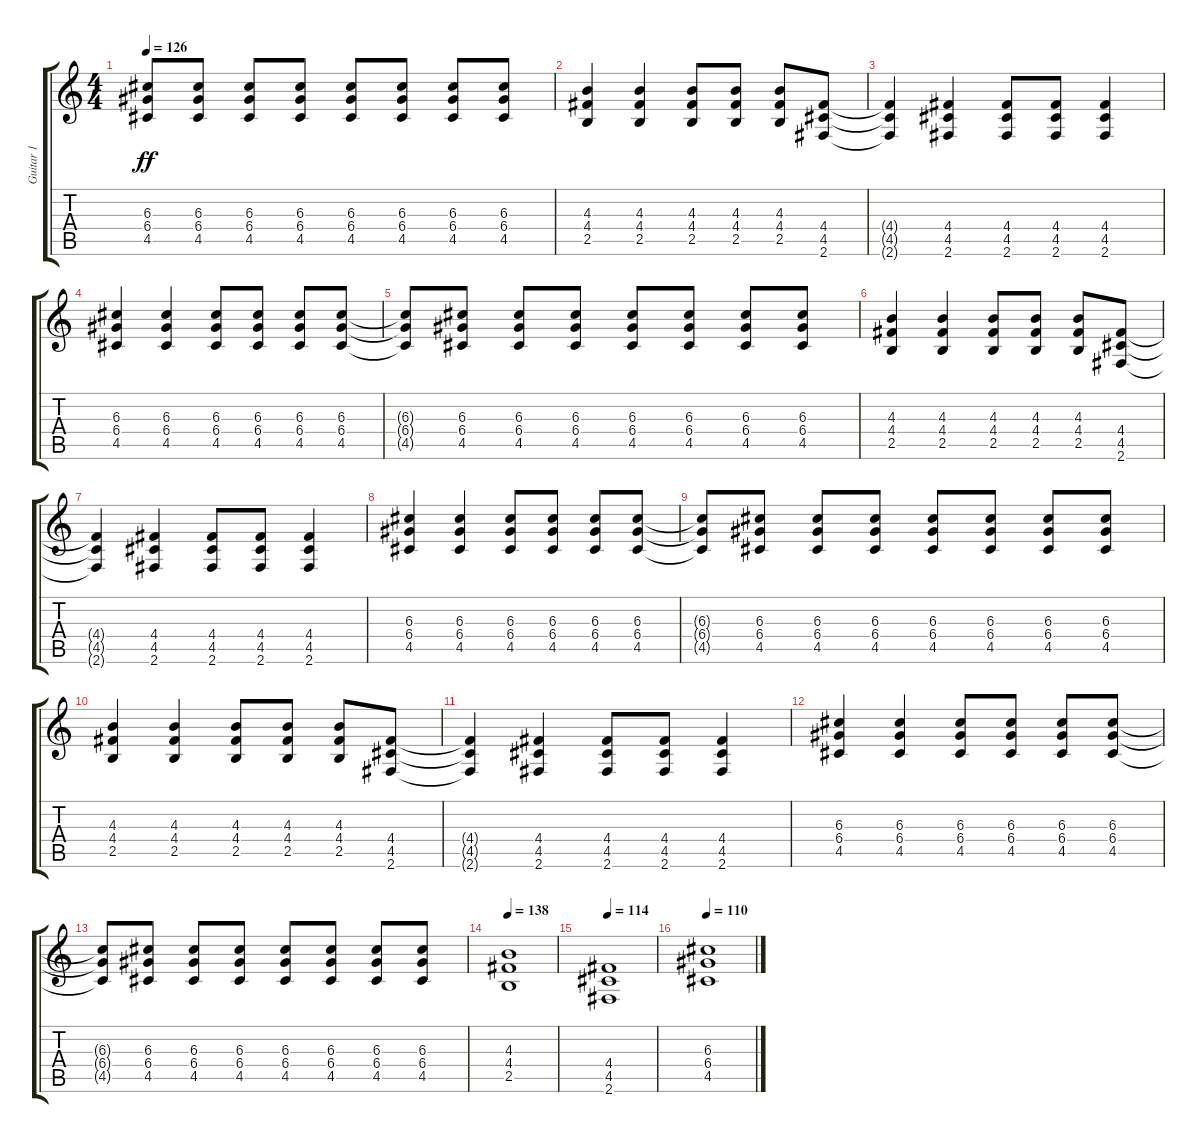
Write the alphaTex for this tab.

\track ("Guitar 1" "Guitar 1") {instrument distortionguitar}
\staff {score tabs}
\tuning (E4 B3 G3 D3 A2 E2) {hide}
\ts (4 4)
\tempo 126
\clef g2
\ks c
(6.3{t} 6.4{t} 4.5{t}).8{dy ff} (6.3 6.4 4.5).8 (6.3 6.4 4.5).8 (6.3 6.4 4.5).8 (6.3 6.4 4.5).8 (6.3 6.4 4.5).8 (6.3 6.4 4.5).8 (6.3 6.4 4.5).8 |
(4.3 4.4 2.5).4 (4.3 4.4 2.5).4 (4.3 4.4 2.5).8 (4.3 4.4 2.5).8 (4.3 4.4 2.5).8 (4.4 4.5 2.6).8 |
(4.4{t} 4.5{t} 2.6{t}).4 (4.4 4.5 2.6).4 (4.4 4.5 2.6).8 (4.4 4.5 2.6).8 (4.4 4.5 2.6).4 |
(6.3 6.4 4.5).4 (6.3 6.4 4.5).4 (6.3 6.4 4.5).8 (6.3 6.4 4.5).8 (6.3 6.4 4.5).8 (6.3 6.4 4.5).8 |
(6.3{t} 6.4{t} 4.5{t}).8 (6.3 6.4 4.5).8 (6.3 6.4 4.5).8 (6.3 6.4 4.5).8 (6.3 6.4 4.5).8 (6.3 6.4 4.5).8 (6.3 6.4 4.5).8 (6.3 6.4 4.5).8 |
(4.3 4.4 2.5).4 (4.3 4.4 2.5).4 (4.3 4.4 2.5).8 (4.3 4.4 2.5).8 (4.3 4.4 2.5).8 (4.4 4.5 2.6).8 |
(4.4{t} 4.5{t} 2.6{t}).4 (4.4 4.5 2.6).4 (4.4 4.5 2.6).8 (4.4 4.5 2.6).8 (4.4 4.5 2.6).4 |
(6.3 6.4 4.5).4 (6.3 6.4 4.5).4 (6.3 6.4 4.5).8 (6.3 6.4 4.5).8 (6.3 6.4 4.5).8 (6.3 6.4 4.5).8 |
(6.3{t} 6.4{t} 4.5{t}).8 (6.3 6.4 4.5).8 (6.3 6.4 4.5).8 (6.3 6.4 4.5).8 (6.3 6.4 4.5).8 (6.3 6.4 4.5).8 (6.3 6.4 4.5).8 (6.3 6.4 4.5).8 |
(4.3 4.4 2.5).4 (4.3 4.4 2.5).4 (4.3 4.4 2.5).8 (4.3 4.4 2.5).8 (4.3 4.4 2.5).8 (4.4 4.5 2.6).8 |
(4.4{t} 4.5{t} 2.6{t}).4 (4.4 4.5 2.6).4 (4.4 4.5 2.6).8 (4.4 4.5 2.6).8 (4.4 4.5 2.6).4 |
(6.3 6.4 4.5).4 (6.3 6.4 4.5).4 (6.3 6.4 4.5).8 (6.3 6.4 4.5).8 (6.3 6.4 4.5).8 (6.3 6.4 4.5).8 |
(6.3{t} 6.4{t} 4.5{t}).8 (6.3 6.4 4.5).8 (6.3 6.4 4.5).8 (6.3 6.4 4.5).8 (6.3 6.4 4.5).8 (6.3 6.4 4.5).8 (6.3 6.4 4.5).8 (6.3 6.4 4.5).8 |
\tempo 138
(4.3 4.4 2.5).1 |
\tempo 114
(4.4 4.5 2.6).1 |
\tempo 110
(6.3 6.4 4.5).1
